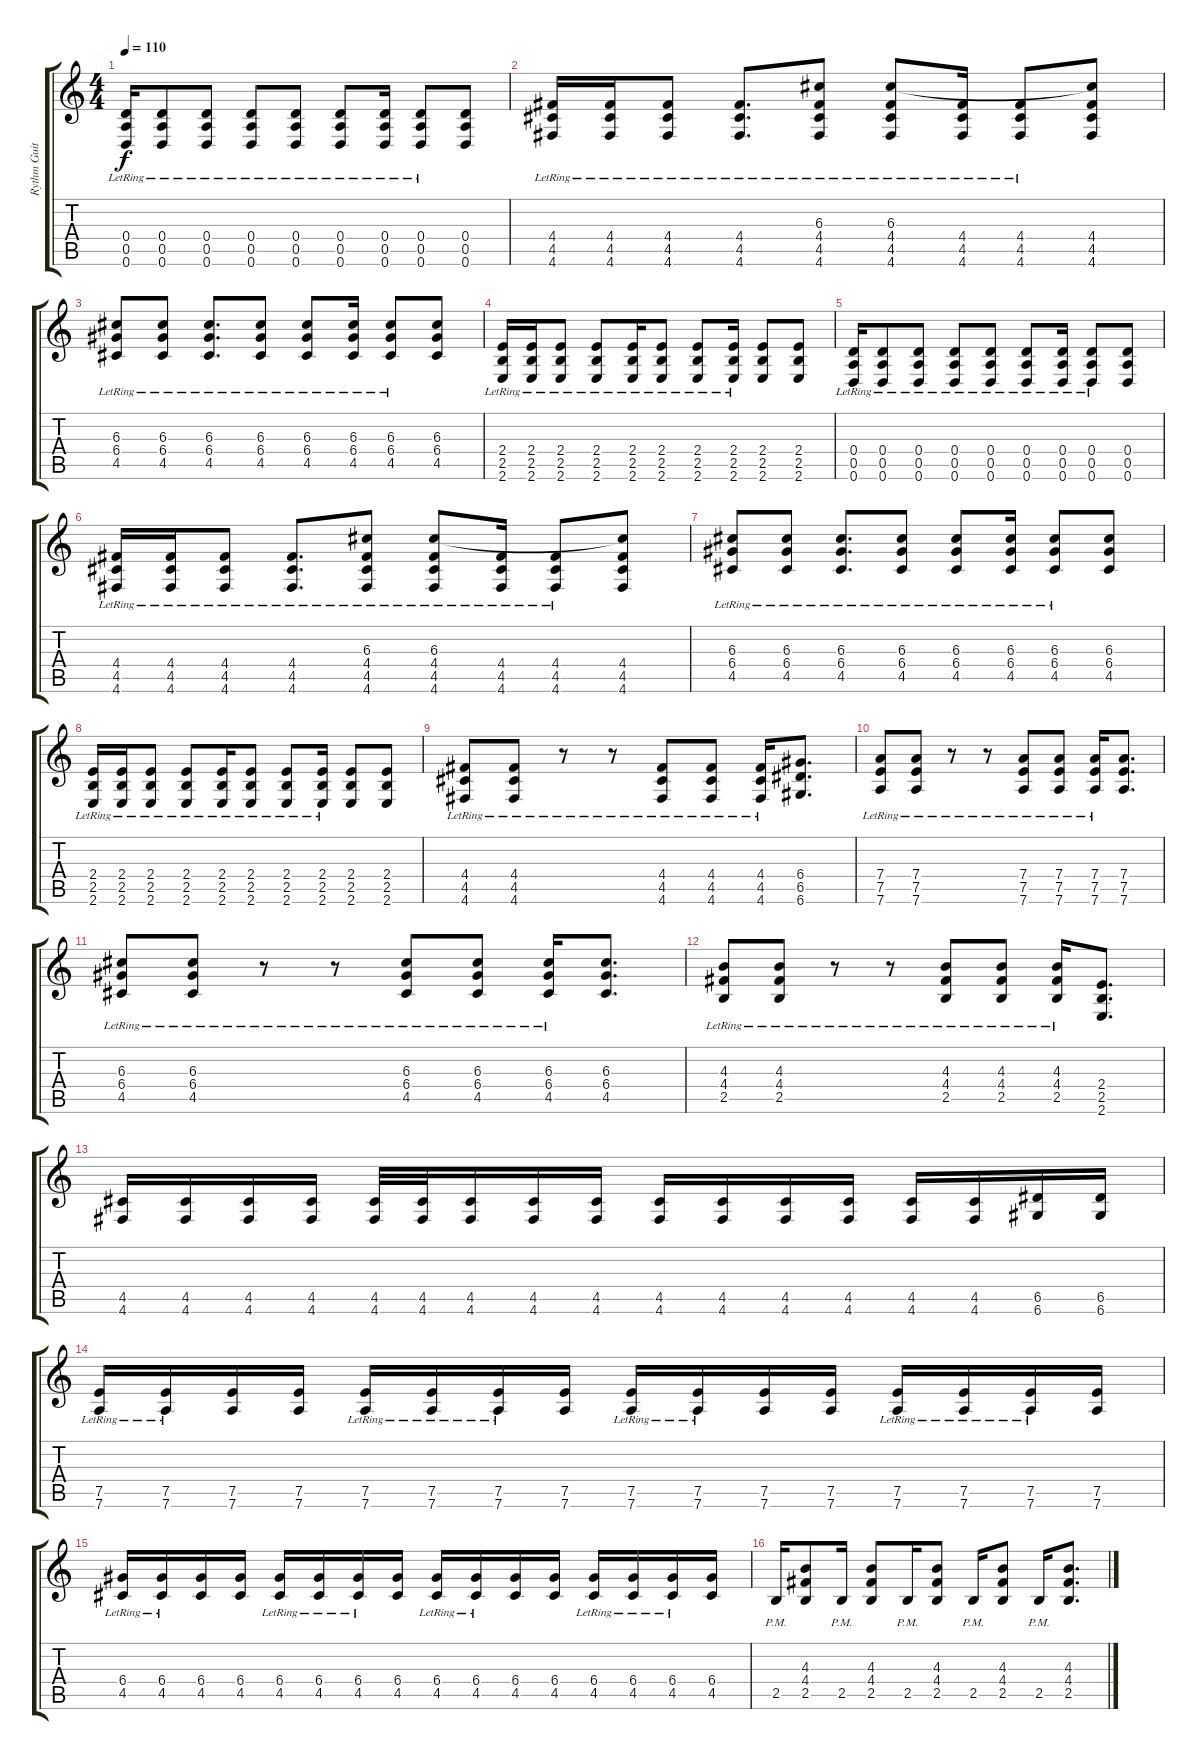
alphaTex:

\track ("Rythm Guitar" "Rythm Guit") {instrument distortionguitar}
\staff {score tabs}
\tuning (E4 B3 G3 D3 A2 D2) {hide}
\ts (4 4)
\tempo 110
\clef g2
\ks c
(0.4{lr} 0.5{lr} 0.6{lr}).16{dy f volume 16 balance 0} (0.4{lr} 0.5{lr} 0.6{lr}).8 (0.4{lr} 0.5{lr} 0.6{lr}).8 (0.4{lr} 0.5{lr} 0.6{lr}).8 (0.4{lr} 0.5{lr} 0.6{lr}).8 (0.4{lr} 0.5{lr} 0.6{lr}).8 (0.4{lr} 0.5{lr} 0.6{lr}).16 (0.4{lr} 0.5{lr} 0.6{lr}).8 (0.4 0.5 0.6).8 |
(4.4 4.5{lr} 4.6{lr}).16 (4.4 4.5{lr} 4.6{lr}).16 (4.4 4.5{lr} 4.6{lr}).8 (4.4{lr} 4.5{lr} 4.6{lr}).8{d} (6.3 4.4 4.5{lr} 4.6{lr}).8 (6.3 4.4 4.5{lr} 4.6{lr}).8 (4.4 4.5{lr} 4.6{lr}).16 (4.4 4.5{lr} 4.6{lr}).8 (6.3{t} 4.4 4.5 4.6).8 |
(6.3{lr} 6.4{lr} 4.5{lr}).8 (6.3{lr} 6.4{lr} 4.5{lr}).8 (6.3{lr} 6.4{lr} 4.5{lr}).8{d} (6.3{lr} 6.4{lr} 4.5{lr}).8 (6.3{lr} 6.4{lr} 4.5{lr}).8 (6.3{lr} 6.4{lr} 4.5{lr}).16 (6.3{lr} 6.4{lr} 4.5{lr}).8 (6.3 6.4 4.5).8 |
(2.4{lr} 2.5{lr} 2.6{lr}).16 (2.4{lr} 2.5{lr} 2.6{lr}).16 (2.4{lr} 2.5{lr} 2.6{lr}).8 (2.4{lr} 2.5{lr} 2.6{lr}).8 (2.4{lr} 2.5{lr} 2.6{lr}).16 (2.4{lr} 2.5{lr} 2.6{lr}).8 (2.4{lr} 2.5{lr} 2.6{lr}).8 (2.4{lr} 2.5{lr} 2.6{lr}).16 (2.4 2.5 2.6).8 (2.4 2.5 2.6).8 |
(0.4{lr} 0.5{lr} 0.6{lr}).16{volume 16 balance 0} (0.4{lr} 0.5{lr} 0.6{lr}).8 (0.4{lr} 0.5{lr} 0.6{lr}).8 (0.4{lr} 0.5{lr} 0.6{lr}).8 (0.4{lr} 0.5{lr} 0.6{lr}).8 (0.4{lr} 0.5{lr} 0.6{lr}).8 (0.4{lr} 0.5{lr} 0.6{lr}).16 (0.4{lr} 0.5{lr} 0.6{lr}).8 (0.4 0.5 0.6).8 |
(4.4 4.5{lr} 4.6{lr}).16 (4.4 4.5{lr} 4.6{lr}).16 (4.4 4.5{lr} 4.6{lr}).8 (4.4{lr} 4.5{lr} 4.6{lr}).8{d} (6.3 4.4 4.5{lr} 4.6{lr}).8 (6.3 4.4 4.5{lr} 4.6{lr}).8 (4.4 4.5{lr} 4.6{lr}).16 (4.4 4.5{lr} 4.6{lr}).8 (6.3{t} 4.4 4.5 4.6).8 |
(6.3{lr} 6.4{lr} 4.5{lr}).8 (6.3{lr} 6.4{lr} 4.5{lr}).8 (6.3{lr} 6.4{lr} 4.5{lr}).8{d} (6.3{lr} 6.4{lr} 4.5{lr}).8 (6.3{lr} 6.4{lr} 4.5{lr}).8 (6.3{lr} 6.4{lr} 4.5{lr}).16 (6.3{lr} 6.4{lr} 4.5{lr}).8 (6.3 6.4 4.5).8 |
(2.4{lr} 2.5{lr} 2.6{lr}).16 (2.4{lr} 2.5{lr} 2.6{lr}).16 (2.4{lr} 2.5{lr} 2.6{lr}).8 (2.4{lr} 2.5{lr} 2.6{lr}).8 (2.4{lr} 2.5{lr} 2.6{lr}).16 (2.4{lr} 2.5{lr} 2.6{lr}).8 (2.4{lr} 2.5{lr} 2.6{lr}).8 (2.4{lr} 2.5{lr} 2.6{lr}).16 (2.4 2.5 2.6).8 (2.4 2.5 2.6).8 |
(4.4{lr} 4.5{lr} 4.6{lr}).8{volume 13} (4.4{lr} 4.5{lr} 4.6{lr}).8 r.8 r.8 (4.4{lr} 4.5{lr} 4.6{lr}).8 (4.4{lr} 4.5{lr} 4.6{lr}).8 (4.4{lr} 4.5{lr} 4.6{lr}).16 (6.4 6.5 6.6).8{d} |
(7.4{lr} 7.5{lr} 7.6{lr}).8 (7.4{lr} 7.5{lr} 7.6{lr}).8 r.8 r.8 (7.4{lr} 7.5{lr} 7.6{lr}).8 (7.4{lr} 7.5{lr} 7.6{lr}).8 (7.4{lr} 7.5{lr} 7.6{lr}).16 (7.4 7.5 7.6).8{d} |
(6.3{lr} 6.4{lr} 4.5{lr}).8 (6.3{lr} 6.4{lr} 4.5{lr}).8 r.8 r.8 (6.3{lr} 6.4{lr} 4.5{lr}).8 (6.3{lr} 6.4{lr} 4.5{lr}).8 (6.3{lr} 6.4{lr} 4.5{lr}).16 (6.3 6.4 4.5).8{d} |
(4.3{lr} 4.4{lr} 2.5{lr}).8 (4.3{lr} 4.4{lr} 2.5{lr}).8 r.8 r.8 (4.3{lr} 4.4{lr} 2.5{lr}).8 (4.3{lr} 4.4{lr} 2.5{lr}).8 (4.3 4.4{lr} 2.5{lr}).16 (2.4 2.5 2.6).8{d} |
(4.5 4.6).16 (4.5 4.6).16 (4.5 4.6).16 (4.5 4.6).16 (4.5 4.6).32 (4.5 4.6).32 (4.5 4.6).16 (4.5 4.6).16 (4.5 4.6).16 (4.5 4.6).16 (4.5 4.6).16 (4.5 4.6).16 (4.5 4.6).16 (4.5 4.6).16 (4.5 4.6).16 (6.5 6.6).16 (6.5 6.6).16 |
(7.5{lr} 7.6{lr}).16 (7.5{lr} 7.6{lr}).16 (7.5 7.6).16 (7.5 7.6).16 (7.5{lr} 7.6{lr}).16 (7.5{lr} 7.6{lr}).16 (7.5{lr} 7.6{lr}).16 (7.5 7.6).16 (7.5{lr} 7.6{lr}).16 (7.5{lr} 7.6{lr}).16 (7.5 7.6).16 (7.5 7.6).16 (7.5{lr} 7.6{lr}).16 (7.5{lr} 7.6{lr}).16 (7.5{lr} 7.6{lr}).16 (7.5 7.6).16 |
(6.4{lr} 4.5{lr}).16 (6.4{lr} 4.5{lr}).16 (6.4 4.5).16 (6.4 4.5).16 (6.4{lr} 4.5{lr}).16 (6.4{lr} 4.5{lr}).16 (6.4{lr} 4.5{lr}).16 (6.4 4.5).16 (6.4{lr} 4.5{lr}).16 (6.4{lr} 4.5{lr}).16 (6.4 4.5).16 (6.4 4.5).16 (6.4{lr} 4.5{lr}).16 (6.4{lr} 4.5{lr}).16 (6.4{lr} 4.5{lr}).16 (6.4 4.5).16 |
2.5{pm}.16 (4.3 4.4 2.5).8 2.5{pm}.16 (4.3 4.4 2.5).8 2.5{pm}.16 (4.3 4.4 2.5).8 2.5{pm}.16 (4.3 4.4 2.5).8 2.5{pm}.16 (4.3 4.4 2.5).8{d}
